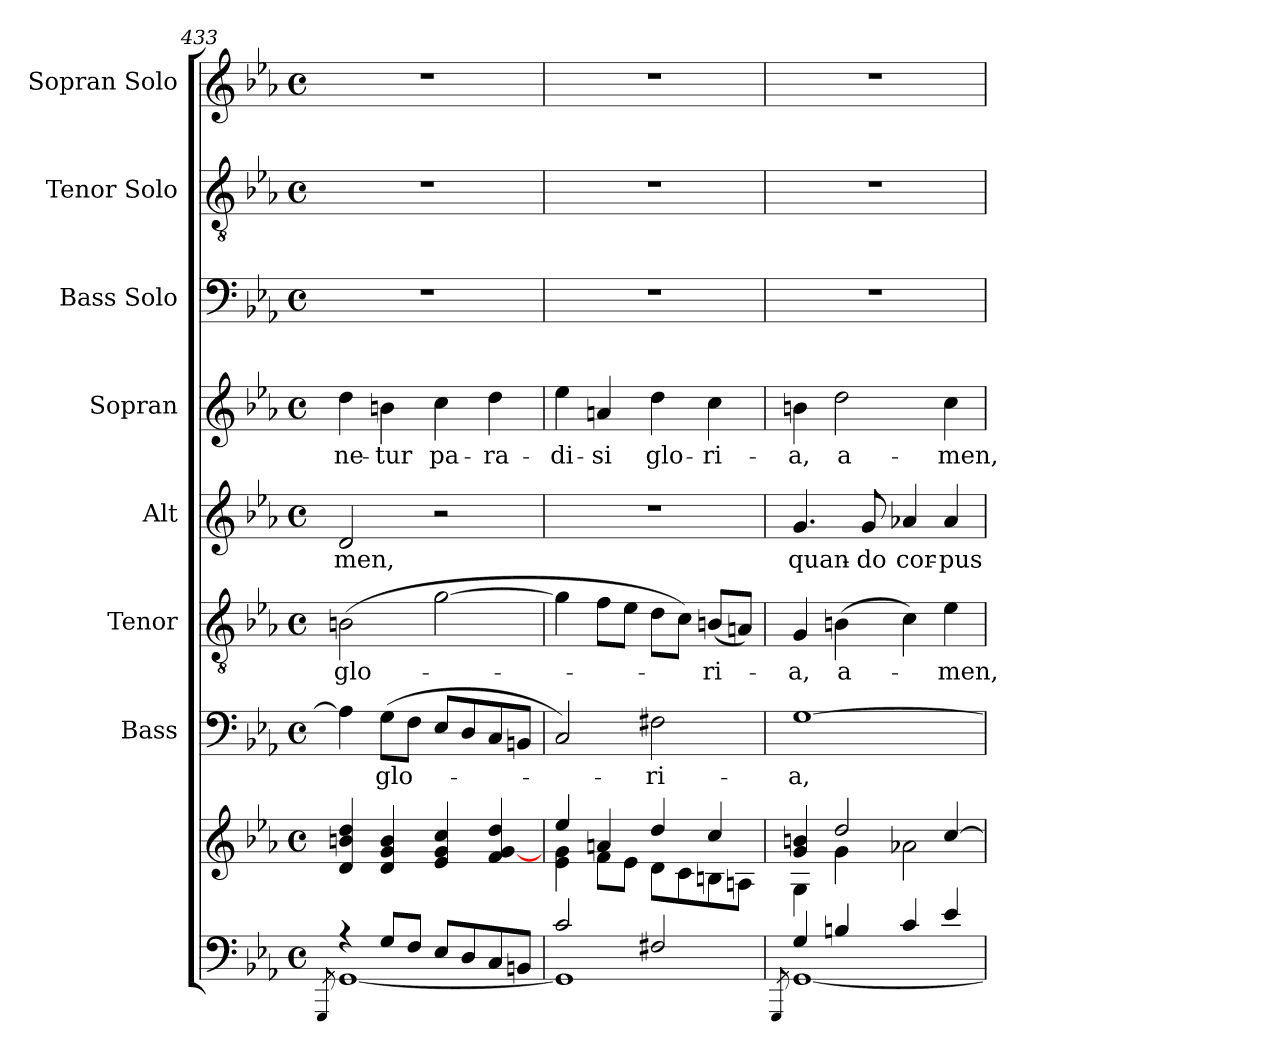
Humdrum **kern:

**kern	**kern	**kern	**text	**kern	**text	**kern	**text	**kern	**text	**kern	**kern	**kern
*part8	*part8	*part7	*part7	*part6	*part6	*part5	*part5	*part4	*part4	*part3	*part2	*part1
*staff9	*staff8	*staff7	*staff7	*staff6	*staff6	*staff5	*staff5	*staff4	*staff4	*staff3	*staff2	*staff1
*	*	*I"Bass	*	*I"Tenor	*	*I"Alt	*	*I"Sopran	*	*I"Bass Solo	*I"Tenor Solo	*I"Sopran Solo
*	*	*I'B.	*	*I'T.	*	*I'A.	*	*I'S.	*	*I'B. Solo	*I'T. Solo	*I'S. Solo
*clefF4	*clefG2	*clefF4	*	*clefGv2	*	*clefG2	*	*clefG2	*	*clefF4	*clefGv2	*clefG2
*k[b-e-a-]	*k[b-e-a-]	*k[b-e-a-]	*	*k[b-e-a-]	*	*k[b-e-a-]	*	*k[b-e-a-]	*	*k[b-e-a-]	*k[b-e-a-]	*k[b-e-a-]
*E-:	*E-:	*E-:	*	*E-:	*	*E-:	*	*E-:	*	*E-:	*E-:	*E-:
*M4/4	*M4/4	*M4/4	*	*M4/4	*	*M4/4	*	*M4/4	*	*M4/4	*M4/4	*M4/4
*met(c)	*met(c)	*met(c)	*	*met(c)	*	*met(c)	*	*met(c)	*	*met(c)	*met(c)	*met(c)
=433	=433	=433	=433	=433	=433	=433	=433	=433	=433	=433	=433	=433
*^	*	*	*	*	*	*	*	*	*	*	*	*
.	8qGGG/	.	.	.	.	.	.	.	.	.	.	.	.
!	!	!	!	!	!	!LO:LY:b	!	!LO:LY:b	!	!LO:LY:b	!	!	!
4rG	[<1GG	4d/ 4bn/ 4dd/	4A-\]	.	(>2Bn\	glo-	2d/	-men,	4dd\	-ne-	1r	1r	1r
!	!	!	!	!LO:LY:b	!	!	!	!	!	!LO:LY:b	!	!	!
8G/L	.	4d/ 4g/ 4b/	(>8G\L	glo-	.	.	.	.	4bn\	-tur	.	.	.
8F/J	.	.	8F\J	.	.	.	.	.	.	.	.	.	.
!	!	!	!	!	!	!	!	!	!	!LO:LY:b	!	!	!
8E-/L	.	4e-/ 4g/ 4cc/	8E-/L	.	[2g\	.	2r	.	4cc\	pa-	.	.	.
8D/	.	.	8D/	.	.	.	.	.	.	.	.	.	.
!	!	!	!	!	!	!	!	!	!	!LO:LY:b	!	!	!
8C/	.	4f/ [>4g/ 4dd/	8C/	.	.	.	.	.	4dd\	-ra-	.	.	.
8BBn/J	.	.	8BBn/J	.	.	.	.	.	.	.	.	.	.
=434	=434	=434	=434	=434	=434	=434	=434	=434	=434	=434	=434	=434	=434
*	*	*^	*	*	*	*	*	*	*	*	*	*	*
!	!	!	!	!	!	!	!	!	!	!	!LO:LY:b	!	!	!
2c/	1GG]	4ee-/	4e-\ 4g\	2C/)	.	4g\]	.	1r	.	4ee-\	-di-	1r	1r	1r
!	!	!	!	!	!	!	!	!	!	!	!LO:LY:b	!	!	!
.	.	4an/	8f\L	.	.	8f\L	.	.	.	4an/	-si	.	.	.
.	.	.	8e-\J	.	.	8e-\J	.	.	.	.	.	.	.	.
!	!	!	!	!	!LO:LY:b	!	!	!	!	!	!LO:LY:b	!	!	!
2F#X/	.	4dd/	8d\L	2F#X\	-ri-	8d\L	.	.	.	4dd\	glo-	.	.	.
.	.	.	8c\	.	.	8c\J)	.	.	.	.	.	.	.	.
!	!	!	!	!	!	!	!LO:LY:b	!	!	!	!LO:LY:b	!	!	!
.	.	4cc/	8Bn\	.	.	(<8Bn/L	-ri-	.	.	4cc\	-ri-	.	.	.
.	.	.	8An\J	.	.	8An/J)	.	.	.	.	.	.	.	.
=435	=435	=435	=435	=435	=435	=435	=435	=435	=435	=435	=435	=435	=435	=435
.	8qGGG/	.	.	.	.	.	.	.	.	.	.	.	.	.
!	!	!	!	!	!LO:LY:b	!	!LO:LY:b	!	!LO:LY:b	!	!LO:LY:b	!	!	!
4G/	[<1GG	4g/ 4bn/	4G\	[1G	-a,	4G/	-a,	4.g/	quan-	4bn\	-a,	1r	1r	1r
!	!	!	!	!	!	!	!LO:LY:b	!	!	!	!LO:LY:b	!	!	!
4Bn/	.	2dd/	4g\	.	.	(>4Bn\	a-	.	.	2dd\	a-	.	.	.
!	!	!	!	!	!	!	!	!	!LO:LY:b	!	!	!	!	!
.	.	.	.	.	.	.	.	8g/	-do	.	.	.	.	.
!	!	!	!	!	!	!	!	!	!LO:LY:b	!	!	!	!	!
4c/	.	.	2a-X\	.	.	4c\)	.	4a-X/	cor-	.	.	.	.	.
!	!	!	!	!	!	!	!LO:LY:b	!	!LO:LY:b	!	!LO:LY:b	!	!	!
4e-/	.	[>4cc/	.	.	.	4e-\	-men,	4a-/	-pus	4cc\	-men,	.	.	.
*v	*v	*	*	*	*	*	*	*	*	*	*	*	*	*
*	*v	*v	*	*	*	*	*	*	*	*	*	*	*
=	=	=	=	=	=	=	=	=	=	=	=	=
*-	*-	*-	*-	*-	*-	*-	*-	*-	*-	*-	*-	*-
